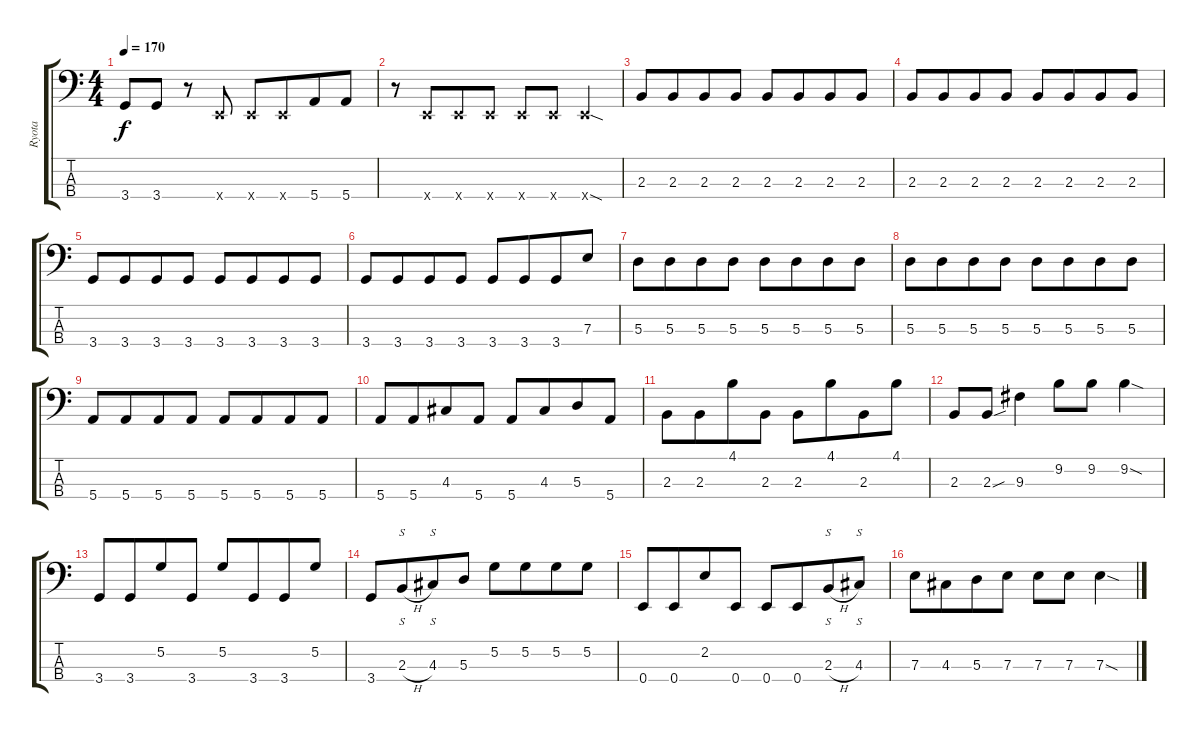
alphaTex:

\track ("Ryota" "Ryota") {instrument electricbassfinger}
\staff {score tabs}
\tuning (G2 D2 A1 E1) {hide}
\ts (4 4)
\tempo 170
\clef f4
\ks c
3.4.8{dy f} 3.4.8 r.8 0.4{x}.8 0.4{x}.8 0.4{x}.8{beam merge} 5.4.8 5.4.8 |
r.8 0.4{x}.8{beam merge} 0.4{x}.8 0.4{x}.8 0.4{x}.8 0.4{x}.8 0.4{sod x}.4 |
2.3.8 2.3.8{beam merge} 2.3.8 2.3.8 2.3.8 2.3.8{beam merge} 2.3.8 2.3.8 |
2.3.8 2.3.8{beam merge} 2.3.8 2.3.8 2.3.8{beam merge} 2.3.8{beam merge} 2.3.8{beam merge} 2.3.8 |
3.4.8 3.4.8{beam merge} 3.4.8 3.4.8 3.4.8 3.4.8{beam merge} 3.4.8 3.4.8 |
3.4.8 3.4.8{beam merge} 3.4.8 3.4.8 3.4.8 3.4.8{beam merge} 3.4.8 7.3.8 |
5.3.8 5.3.8{beam merge} 5.3.8 5.3.8 5.3.8 5.3.8{beam merge} 5.3.8 5.3.8 |
5.3.8 5.3.8{beam merge} 5.3.8 5.3.8 5.3.8 5.3.8{beam merge} 5.3.8 5.3.8 |
5.4.8 5.4.8{beam merge} 5.4.8 5.4.8 5.4.8 5.4.8{beam merge} 5.4.8 5.4.8 |
5.4.8 5.4.8{beam merge} 4.3.8 5.4.8 5.4.8 4.3.8{beam merge} 5.3.8 5.4.8 |
2.3.8 2.3.8{beam merge} 4.1.8 2.3.8 2.3.8 4.1.8{beam merge} 2.3.8 4.1.8 |
2.3.8 2.3{sou}.8 9.3.4 9.2.8 9.2.8 9.2{sod}.4 |
3.4.8 3.4.8{beam merge} 5.2.8 3.4.8 5.2.8 3.4.8{beam merge} 3.4.8 5.2.8 |
3.4.8 2.3{h}.8{s beam merge} 4.3.8{s} 5.3.8 5.2.8 5.2.8{beam merge} 5.2.8 5.2.8 |
0.4.8 0.4.8{beam merge} 2.2.8 0.4.8 0.4.8 0.4.8{beam merge} 2.3{h}.8{s} 4.3.8{s} |
7.3.8 4.3.8{beam merge} 5.3.8 7.3.8 7.3.8 7.3.8 7.3{sod}.4
